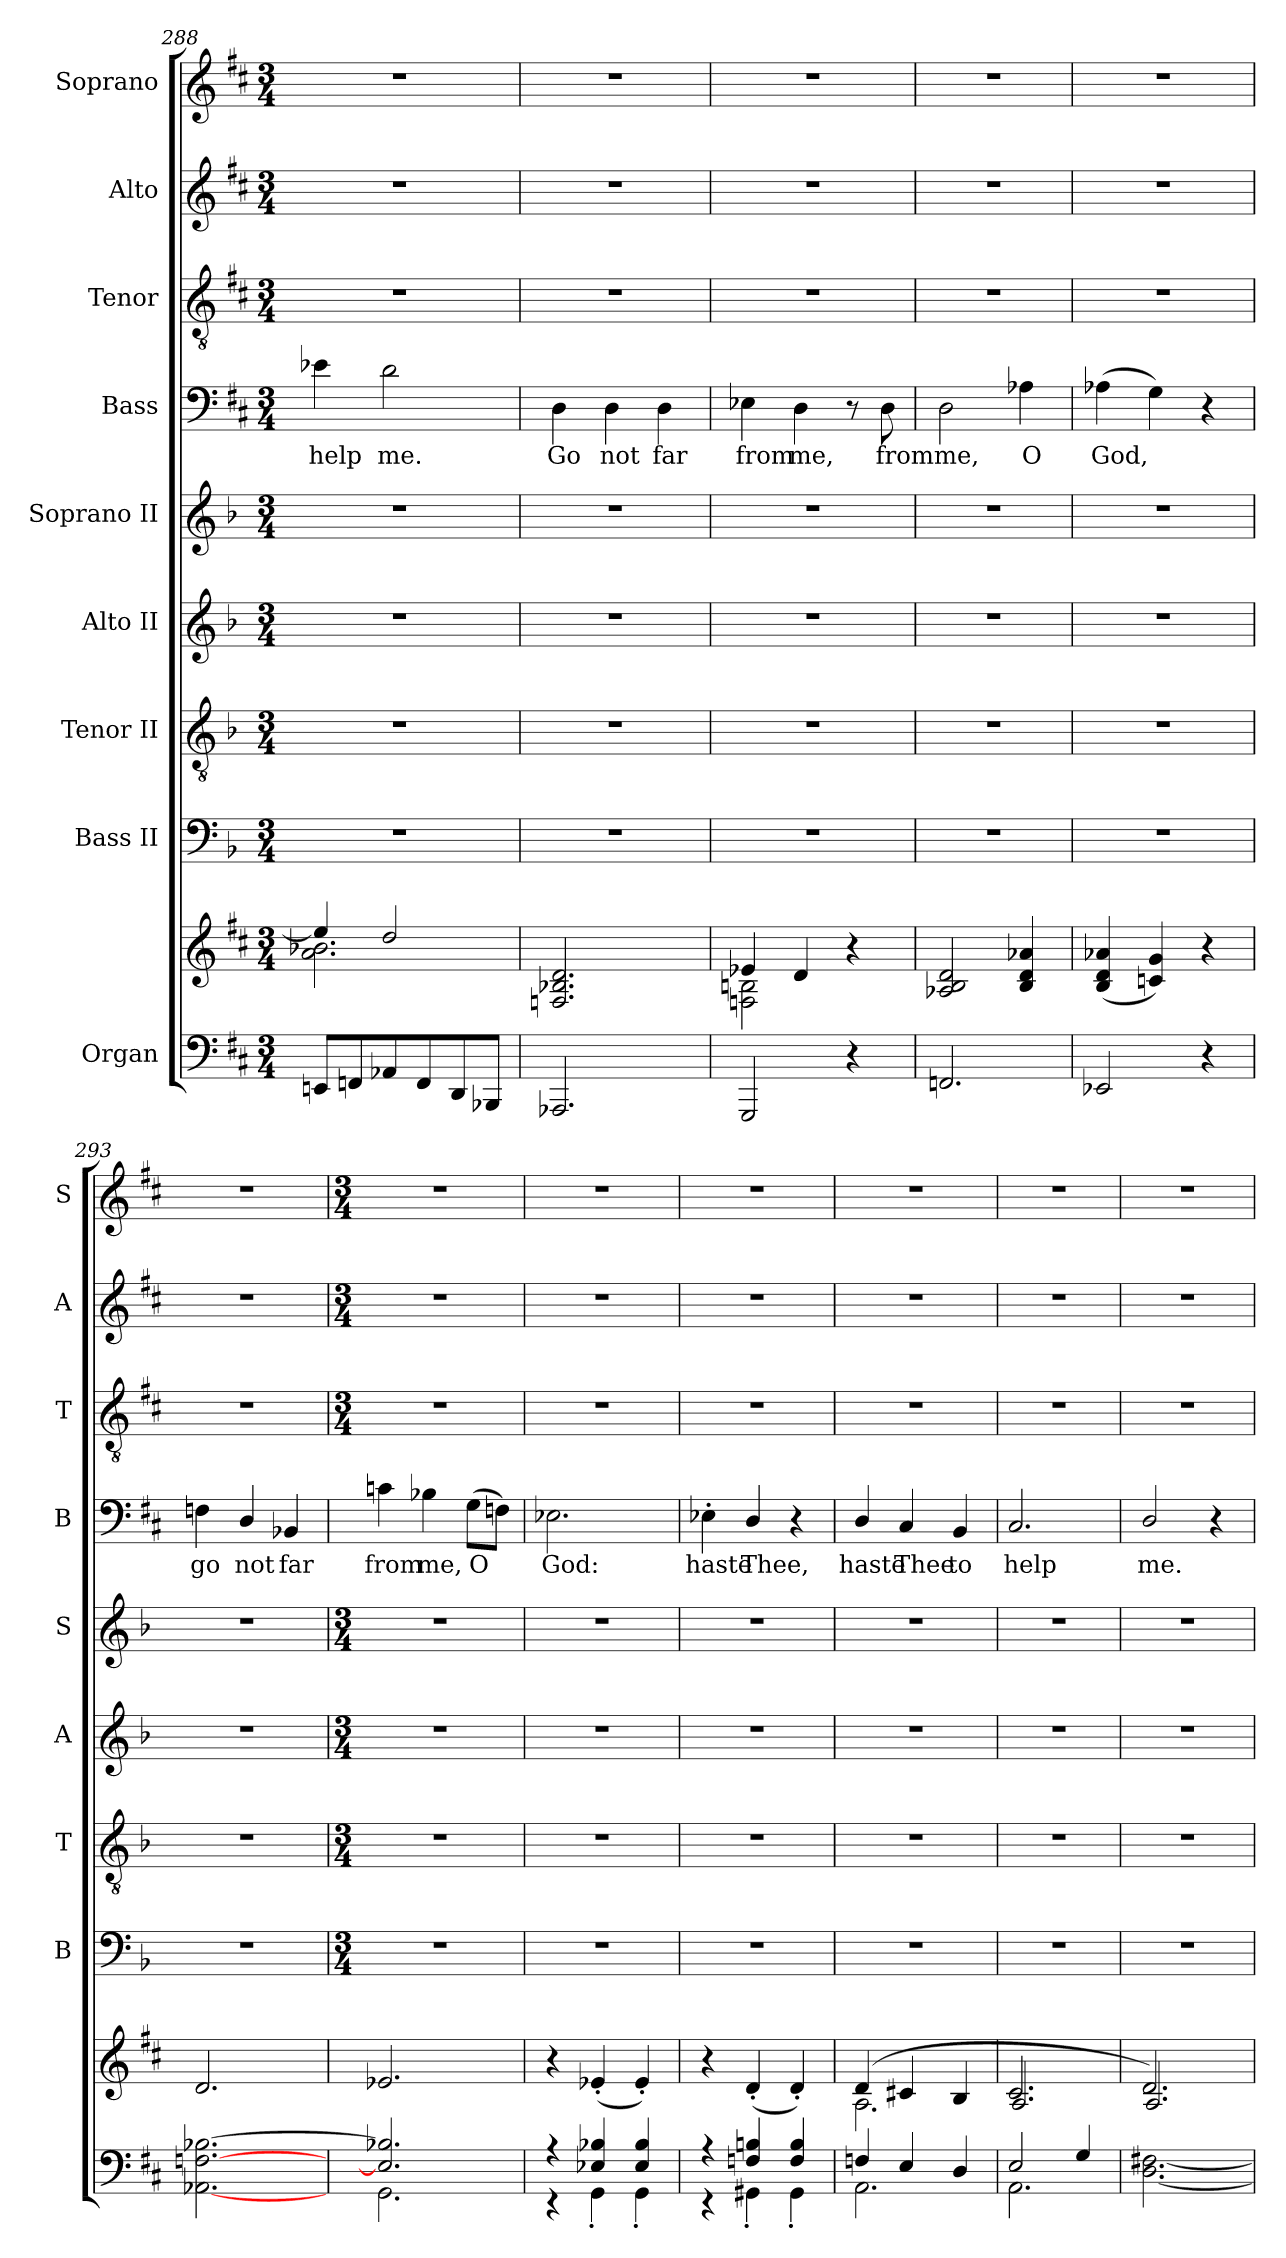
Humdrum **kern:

**kern	**kern	**kern	**kern	**kern	**kern	**kern	**text	**kern	**kern	**kern
*part9	*part9	*part8	*part7	*part6	*part5	*part4	*part4	*part3	*part2	*part1
*staff10	*staff9	*staff8	*staff7	*staff6	*staff5	*staff4	*staff4	*staff3	*staff2	*staff1
*I"Organ	*	*I"Bass II	*I"Tenor II	*I"Alto II	*I"Soprano II	*I"Bass	*	*I"Tenor	*I"Alto	*I"Soprano
*	*	*I'B	*I'T	*I'A	*I'S	*I'B	*	*I'T	*I'A	*I'S
*clefF4	*clefG2	*clefF4	*clefGv2	*clefG2	*clefG2	*clefF4	*	*clefGv2	*clefG2	*clefG2
*k[f#c#]	*k[f#c#]	*k[b-]	*k[b-]	*k[b-]	*k[b-]	*k[f#c#]	*	*k[f#c#]	*k[f#c#]	*k[f#c#]
*D:	*D:	*F:	*F:	*F:	*F:	*D:	*	*D:	*D:	*D:
*M3/4	*M3/4	*M3/4	*M3/4	*M3/4	*M3/4	*M3/4	*	*M3/4	*M3/4	*M3/4
=288	=288	=288	=288	=288	=288	=288	=288	=288	=288	=288
*	*^	*	*	*	*	*	*	*	*	*
!	!	!	!	!	!	!	!	!LO:LY:b	!	!	!
8EEnL	4ee-/]	2.a\ 2.b-X\	2.r	2.r	2.r	2.r	4e-X	help	2.r	2.r	2.r
8FFn	.	.	.	.	.	.	.	.	.	.	.
!	!	!	!	!	!	!	!	!LO:LY:b	!	!	!
8AA-X	2dd/	.	.	.	.	.	2d	me.	.	.	.
8FF	.	.	.	.	.	.	.	.	.	.	.
8DD	.	.	.	.	.	.	.	.	.	.	.
8BBB-XJ	.	.	.	.	.	.	.	.	.	.	.
=289	=289	=289	=289	=289	=289	=289	=289	=289	=289	=289	=289
!	!	!	!	!	!	!	!	!LO:LY:b	!	!	!
2.AAA-X	2.Fn 2.B-X 2.d	2ryy	2.r	2.r	2.r	2.r	4D	Go	2.r	2.r	2.r
!	!	!	!	!	!	!	!	!LO:LY:b	!	!	!
.	.	.	.	.	.	.	4D	not	.	.	.
!	!	!	!	!	!	!	!	!LO:LY:b	!	!	!
.	.	4ryy	.	.	.	.	4D	far	.	.	.
=290	=290	=290	=290	=290	=290	=290	=290	=290	=290	=290	=290
!	!	!	!	!	!	!	!	!LO:LY:b	!	!	!
2GGG	4e-X	2Fn\ 2Bn\	2.r	2.r	2.r	2.r	4E-X	from	2.r	2.r	2.r
!	!	!	!	!	!	!	!	!LO:LY:b	!	!	!
.	4d	.	.	.	.	.	4D	me,	.	.	.
4r	4r	4ryy	.	.	.	.	8r	.	.	.	.
!	!	!	!	!	!	!	!	!LO:LY:b	!	!	!
.	.	.	.	.	.	.	8D	from	.	.	.
=291	=291	=291	=291	=291	=291	=291	=291	=291	=291	=291	=291
!	!	!	!	!	!	!	!	!LO:LY:b	!	!	!
2.FFn	2A-X 2B 2d	2ryy	2.r	2.r	2.r	2.r	2D	me,	2.r	2.r	2.r
!	!	!	!	!	!	!	!	!LO:LY:b	!	!	!
.	4B 4d 4a-X	4ryy	.	.	.	.	4A-X	O	.	.	.
=292	=292	=292	=292	=292	=292	=292	=292	=292	=292	=292	=292
!	!	!	!	!	!	!	!	!LO:LY:b	!	!	!
2EE-X/	(<4B 4d 4a-X	2ryy	2.r	2.r	2.r	2.r	(>4A-X	God,	2.r	2.r	2.r
.	4cn 4g)	.	.	.	.	.	4G)	.	.	.	.
4r	4r	4ryy	.	.	.	.	4r	.	.	.	.
=293	=293	=293	=293	=293	=293	=293	=293	=293	=293	=293	=293
!	!	!	!	!	!	!	!	!LO:LY:b	!	!	!
[2.AA-X [2.Fn [2.B-X	2.d	2ryy	2.r	2.r	2.r	2.r	4Fn	go	2.r	2.r	2.r
!	!	!	!	!	!	!	!	!LO:LY:b	!	!	!
.	.	.	.	.	.	.	4D/	not	.	.	.
!	!	!	!	!	!	!	!	!LO:LY:b	!	!	!
.	.	4ryy	.	.	.	.	4BB-X	far	.	.	.
!!LO:LB:g=z
=294	=294	=294	=294	=294	=294	=294	=294	=294	=294	=294	=294
*	*	*	*M3/4	*M3/4	*M3/4	*M3/4	*	*	*M3/4	*M3/4	*M3/4
*^	*	*	*	*	*	*	*	*	*	*	*
!	!	!	!	!	!	!	!	!	!LO:LY:b	!	!	!
2.E-/] 2.B-X/]	2.GG\	2.e-X/	2ryy	2.r	2.r	2.r	2.r	4cn	from	2.r	2.r	2.r
!	!	!	!	!	!	!	!	!	!LO:LY:b	!	!	!
.	.	.	.	.	.	.	.	4B-X	me,	.	.	.
!	!	!	!	!	!	!	!	!	!LO:LY:b	!	!	!
.	.	.	4ryy	.	.	.	.	(>8GL	O	.	.	.
.	.	.	.	.	.	.	.	8FnJ)	.	.	.	.
=295	=295	=295	=295	=295	=295	=295	=295	=295	=295	=295	=295	=295
!	!	!	!	!	!	!	!	!	!LO:LY:b	!	!	!
4r	4r	4r	2ryy	2.r	2.r	2.r	2.r	2.E-X	God:	2.r	2.r	2.r
4E-X/ 4B-X/	4GG'\	(>4e-X'/	.	.	.	.	.	.	.	.	.	.
4E-/ 4B-/	4GG'\	4e-'/)	4ryy	.	.	.	.	.	.	.	.	.
=296	=296	=296	=296	=296	=296	=296	=296	=296	=296	=296	=296	=296
!	!	!	!	!	!	!	!	!	!LO:LY:b	!	!	!
4r	4r	4r	2ryy	2.r	2.r	2.r	2.r	4E-X'	haste	2.r	2.r	2.r
!	!	!	!	!	!	!	!	!	!LO:LY:b	!	!	!
4Fn/ 4Bn/	4GG#X'\	(>4d'/	.	.	.	.	.	4D/	Thee,	.	.	.
4F/ 4B/	4GG#'\	4d'/)	4ryy	.	.	.	.	4r	.	.	.	.
=297	=297	=297	=297	=297	=297	=297	=297	=297	=297	=297	=297	=297
!	!	!	!	!	!	!	!	!	!LO:LY:b	!	!	!
4Fn/	2.AA\	(>4d/	2.A\	2.r	2.r	2.r	2.r	4D/	haste	2.r	2.r	2.r
!	!	!	!	!	!	!	!	!	!LO:LY:b	!	!	!
4E/	.	4c#X/	.	.	.	.	.	4C#	Thee	.	.	.
!	!	!	!	!	!	!	!	!	!LO:LY:b	!	!	!
4D/	.	4B/	.	.	.	.	.	4BB	to	.	.	.
=298	=298	=298	=298	=298	=298	=298	=298	=298	=298	=298	=298	=298
!	!	!	!	!	!	!	!	!	!LO:LY:b	!	!	!
2E/	2.AA\	2.c#/	2.A/	2.r	2.r	2.r	2.r	2.C#	help	2.r	2.r	2.r
4G/	.	.	.	.	.	.	.	.	.	.	.	.
=299	=299	=299	=299	=299	=299	=299	=299	=299	=299	=299	=299	=299
!	!	!	!	!	!	!	!	!	!LO:LY:b	!	!	!
2.ryy	[2.D\ [2.F#X\	2.d/)	2.A/	2.r	2.r	2.r	2.r	2D/	me.	2.r	2.r	2.r
.	.	.	.	.	.	.	.	4r	.	.	.	.
*v	*v	*	*	*	*	*	*	*	*	*	*	*
*	*v	*v	*	*	*	*	*	*	*	*	*
=	=	=	=	=	=	=	=	=	=	=
*-	*-	*-	*-	*-	*-	*-	*-	*-	*-	*-
